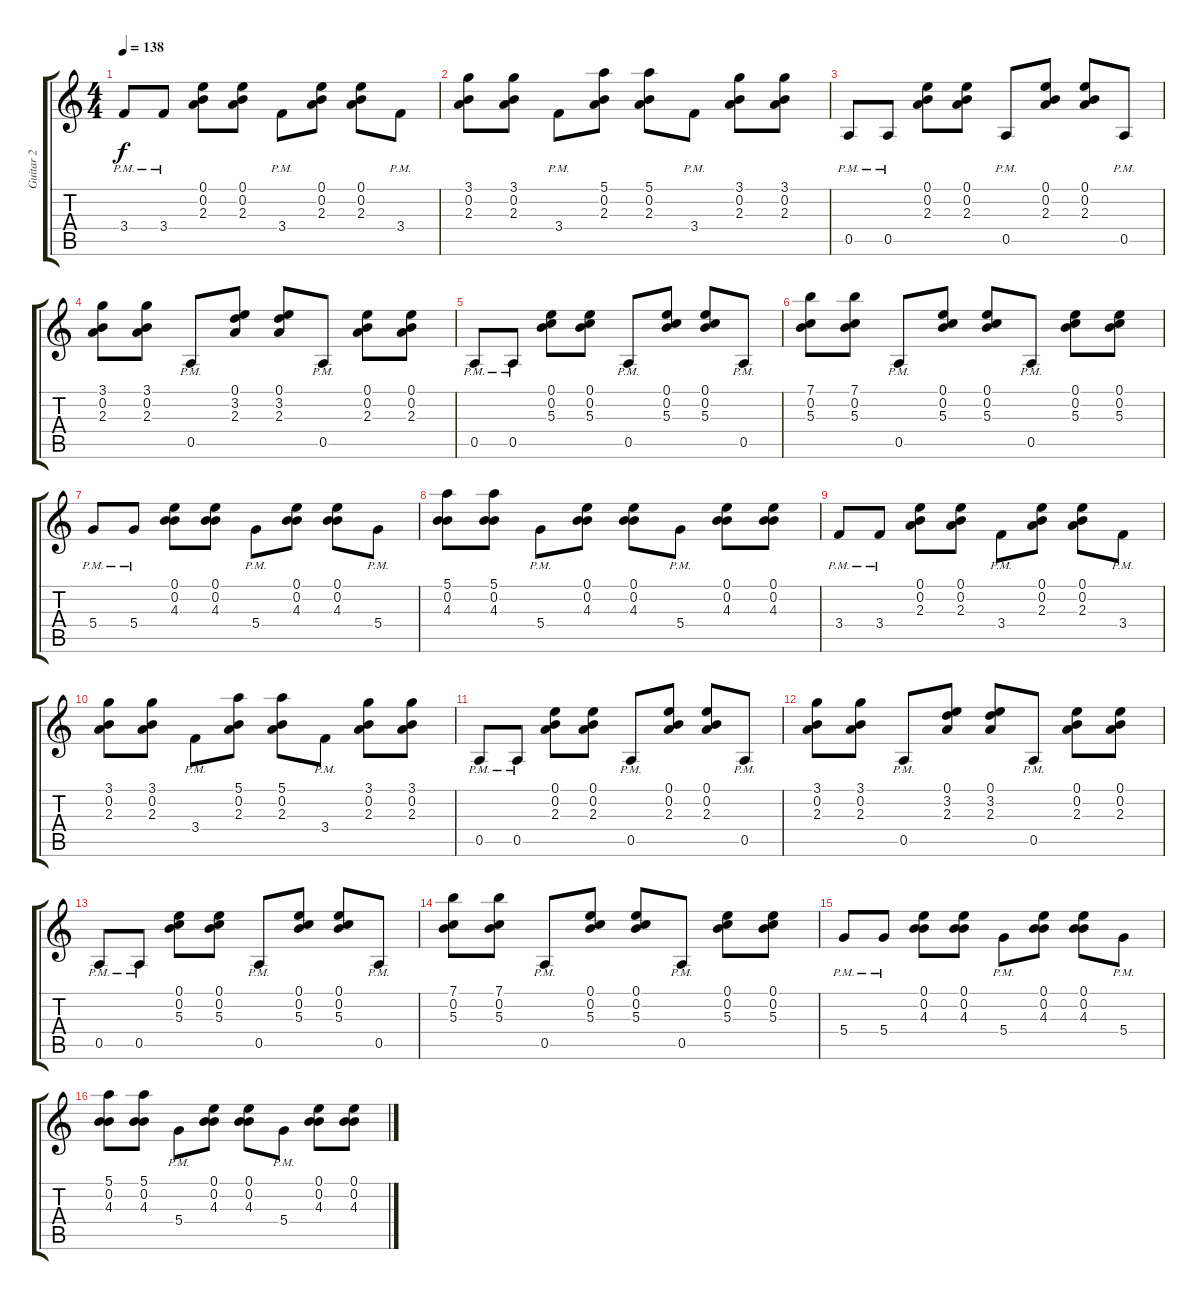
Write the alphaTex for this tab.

\track ("Guitar 2" "Guitar 2") {instrument distortionguitar}
\staff {score tabs}
\tuning (E4 B3 G3 D3 A2 E2) {hide}
\ts (4 4)
\tempo 138
\clef g2
\ks c
3.4{pm}.8{dy f} 3.4{pm}.8 (0.1 0.2 2.3).8 (0.1 0.2 2.3).8 3.4{pm}.8 (0.1 0.2 2.3).8 (0.1 0.2 2.3).8 3.4{pm}.8 |
(3.1 0.2 2.3).8 (3.1 0.2 2.3).8 3.4{pm}.8 (5.1 0.2 2.3).8 (5.1 0.2 2.3).8 3.4{pm}.8 (3.1 0.2 2.3).8 (3.1 0.2 2.3).8 |
0.5{pm}.8 0.5{pm}.8 (0.1 0.2 2.3).8 (0.1 0.2 2.3).8 0.5{pm}.8 (0.1 0.2 2.3).8 (0.1 0.2 2.3).8 0.5{pm}.8 |
(3.1 0.2 2.3).8 (3.1 0.2 2.3).8 0.5{pm}.8 (0.1 3.2 2.3).8 (0.1 3.2 2.3).8 0.5{pm}.8 (0.1 0.2 2.3).8 (0.1 0.2 2.3).8 |
0.5{pm}.8 0.5{pm}.8 (0.1 0.2 5.3).8 (0.1 0.2 5.3).8 0.5{pm}.8 (0.1 0.2 5.3).8 (0.1 0.2 5.3).8 0.5{pm}.8 |
(7.1 0.2 5.3).8 (7.1 0.2 5.3).8 0.5{pm}.8 (0.1 0.2 5.3).8 (0.1 0.2 5.3).8 0.5{pm}.8 (0.1 0.2 5.3).8 (0.1 0.2 5.3).8 |
5.4{pm}.8 5.4{pm}.8 (0.1 0.2 4.3).8 (0.1 0.2 4.3).8 5.4{pm}.8 (0.1 0.2 4.3).8 (0.1 0.2 4.3).8 5.4{pm}.8 |
(5.1 0.2 4.3).8 (5.1 0.2 4.3).8 5.4{pm}.8 (0.1 0.2 4.3).8 (0.1 0.2 4.3).8 5.4{pm}.8 (0.1 0.2 4.3).8 (0.1 0.2 4.3).8 |
3.4{pm}.8 3.4{pm}.8 (0.1 0.2 2.3).8 (0.1 0.2 2.3).8 3.4{pm}.8 (0.1 0.2 2.3).8 (0.1 0.2 2.3).8 3.4{pm}.8 |
(3.1 0.2 2.3).8 (3.1 0.2 2.3).8 3.4{pm}.8 (5.1 0.2 2.3).8 (5.1 0.2 2.3).8 3.4{pm}.8 (3.1 0.2 2.3).8 (3.1 0.2 2.3).8 |
0.5{pm}.8 0.5{pm}.8 (0.1 0.2 2.3).8 (0.1 0.2 2.3).8 0.5{pm}.8 (0.1 0.2 2.3).8 (0.1 0.2 2.3).8 0.5{pm}.8 |
(3.1 0.2 2.3).8 (3.1 0.2 2.3).8 0.5{pm}.8 (0.1 3.2 2.3).8 (0.1 3.2 2.3).8 0.5{pm}.8 (0.1 0.2 2.3).8 (0.1 0.2 2.3).8 |
0.5{pm}.8 0.5{pm}.8 (0.1 0.2 5.3).8 (0.1 0.2 5.3).8 0.5{pm}.8 (0.1 0.2 5.3).8 (0.1 0.2 5.3).8 0.5{pm}.8 |
(7.1 0.2 5.3).8 (7.1 0.2 5.3).8 0.5{pm}.8 (0.1 0.2 5.3).8 (0.1 0.2 5.3).8 0.5{pm}.8 (0.1 0.2 5.3).8 (0.1 0.2 5.3).8 |
5.4{pm}.8 5.4{pm}.8 (0.1 0.2 4.3).8 (0.1 0.2 4.3).8 5.4{pm}.8 (0.1 0.2 4.3).8 (0.1 0.2 4.3).8 5.4{pm}.8 |
(5.1 0.2 4.3).8 (5.1 0.2 4.3).8 5.4{pm}.8 (0.1 0.2 4.3).8 (0.1 0.2 4.3).8 5.4{pm}.8 (0.1 0.2 4.3).8 (0.1 0.2 4.3).8
